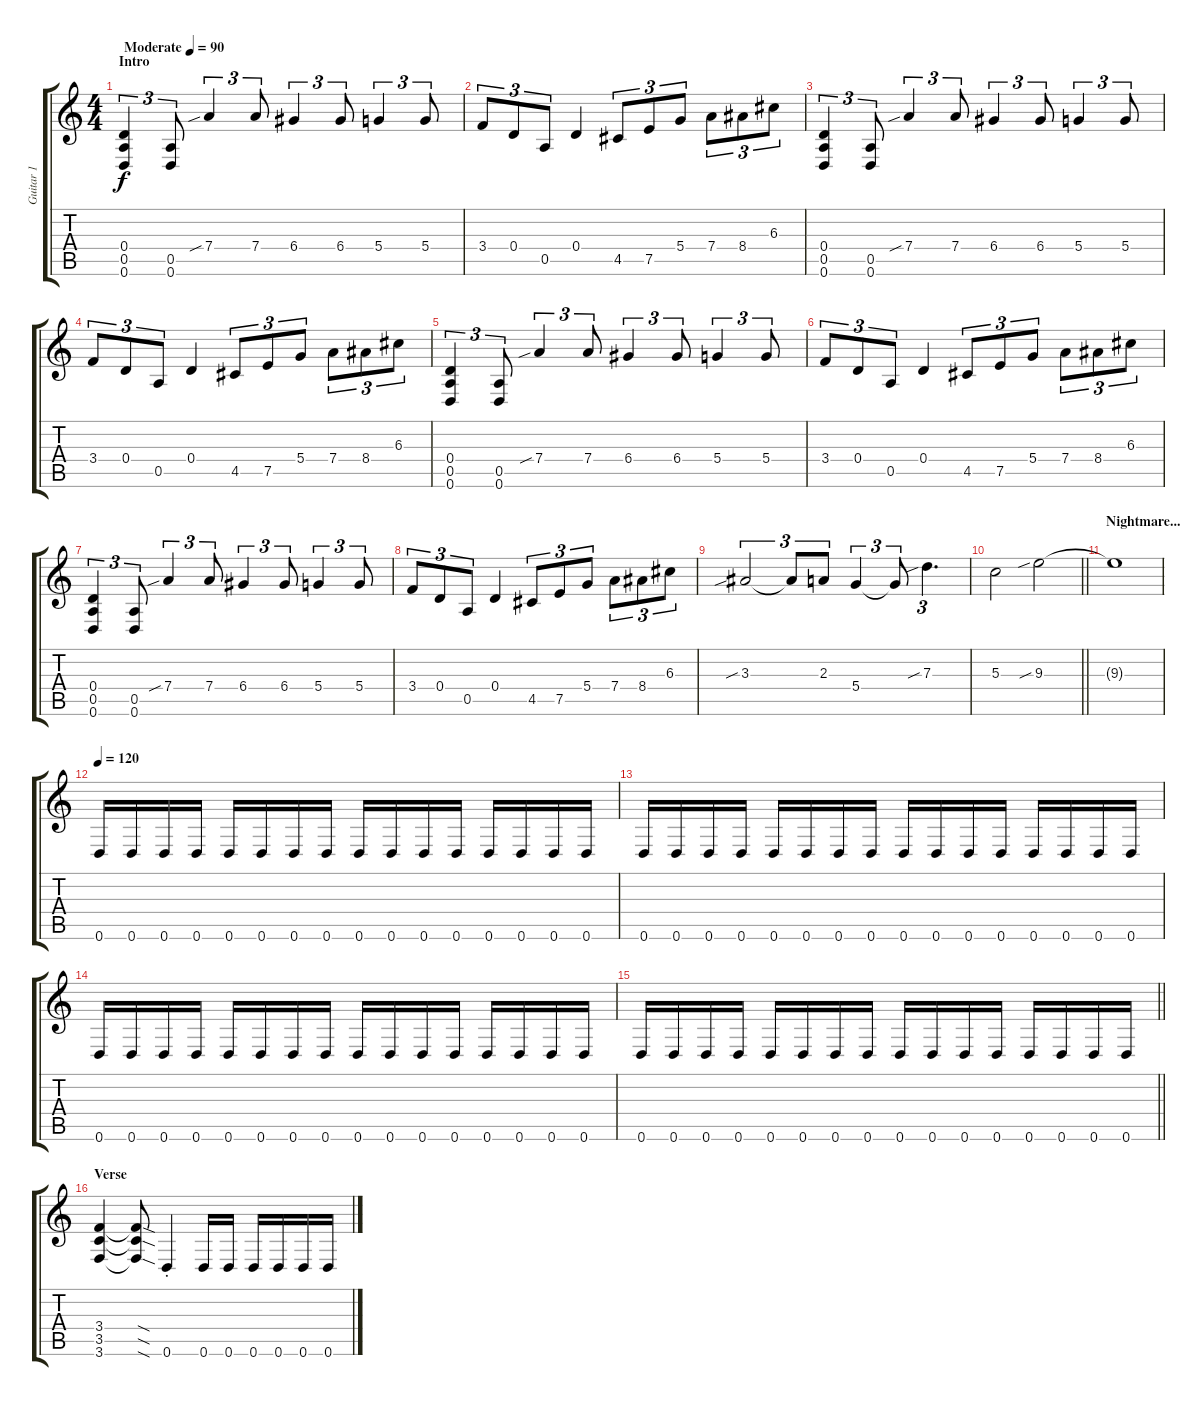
\track ("Guitar 1" "Guitar 1") {instrument distortionguitar}
\staff {score tabs}
\tuning (E4 B3 G3 D3 A2 D2) {hide}
\ts (4 4)
\section ("" "Intro")
\tempo (90 "Moderate")
\clef g2
\ks c
(0.4 0.5 0.6).4{tu (3 2) dy f instrument distortionguitar} (0.5 0.6).8{tu (3 2)} 7.4{sib}.4{tu (3 2)} 7.4.8{tu (3 2)} 6.4.4{tu (3 2)} 6.4.8{tu (3 2)} 5.4.4{tu (3 2)} 5.4.8{tu (3 2)} |
3.4.8{tu (3 2)} 0.4.8{tu (3 2)} 0.5.8{tu (3 2)} 0.4.4 4.5.8{tu (3 2)} 7.5.8{tu (3 2)} 5.4.8{tu (3 2)} 7.4.8{tu (3 2)} 8.4.8{tu (3 2)} 6.3.8{tu (3 2)} |
(0.4 0.5 0.6).4{tu (3 2)} (0.5 0.6).8{tu (3 2)} 7.4{sib}.4{tu (3 2)} 7.4.8{tu (3 2)} 6.4.4{tu (3 2)} 6.4.8{tu (3 2)} 5.4.4{tu (3 2)} 5.4.8{tu (3 2)} |
3.4.8{tu (3 2)} 0.4.8{tu (3 2)} 0.5.8{tu (3 2)} 0.4.4 4.5.8{tu (3 2)} 7.5.8{tu (3 2)} 5.4.8{tu (3 2)} 7.4.8{tu (3 2)} 8.4.8{tu (3 2)} 6.3.8{tu (3 2)} |
(0.4 0.5 0.6).4{tu (3 2)} (0.5 0.6).8{tu (3 2)} 7.4{sib}.4{tu (3 2)} 7.4.8{tu (3 2)} 6.4.4{tu (3 2)} 6.4.8{tu (3 2)} 5.4.4{tu (3 2)} 5.4.8{tu (3 2)} |
3.4.8{tu (3 2)} 0.4.8{tu (3 2)} 0.5.8{tu (3 2)} 0.4.4 4.5.8{tu (3 2)} 7.5.8{tu (3 2)} 5.4.8{tu (3 2)} 7.4.8{tu (3 2)} 8.4.8{tu (3 2)} 6.3.8{tu (3 2)} |
(0.4 0.5 0.6).4{tu (3 2)} (0.5 0.6).8{tu (3 2)} 7.4{sib}.4{tu (3 2)} 7.4.8{tu (3 2)} 6.4.4{tu (3 2)} 6.4.8{tu (3 2)} 5.4.4{tu (3 2)} 5.4.8{tu (3 2)} |
3.4.8{tu (3 2)} 0.4.8{tu (3 2)} 0.5.8{tu (3 2)} 0.4.4 4.5.8{tu (3 2)} 7.5.8{tu (3 2)} 5.4.8{tu (3 2)} 7.4.8{tu (3 2)} 8.4.8{tu (3 2)} 6.3.8{tu (3 2)} |
3.3{sib}.2{tu (3 2)} 3.3{t}.8{tu (3 2)} 2.3.8{tu (3 2)} 5.4.4{tu (3 2)} 5.4{t}.8{tu (3 2)} 7.3{sib}.4{d tu (3 2)} |
\barLineRight lightlight
5.3.2 9.3{sib}.2 |
\section ("" "Nightmare...")
9.3{t}.1 |
\tempo 120
0.6.16 0.6.16 0.6.16 0.6.16 0.6.16 0.6.16 0.6.16 0.6.16 0.6.16 0.6.16 0.6.16 0.6.16 0.6.16 0.6.16 0.6.16 0.6.16 |
0.6.16 0.6.16 0.6.16 0.6.16 0.6.16 0.6.16 0.6.16 0.6.16 0.6.16 0.6.16 0.6.16 0.6.16 0.6.16 0.6.16 0.6.16 0.6.16 |
0.6.16 0.6.16 0.6.16 0.6.16 0.6.16 0.6.16 0.6.16 0.6.16 0.6.16 0.6.16 0.6.16 0.6.16 0.6.16 0.6.16 0.6.16 0.6.16 |
\barLineRight lightlight
0.6.16 0.6.16 0.6.16 0.6.16 0.6.16 0.6.16 0.6.16 0.6.16 0.6.16 0.6.16 0.6.16 0.6.16 0.6.16 0.6.16 0.6.16 0.6.16 |
\section ("" "Verse")
(3.4 3.5 3.6).4 (3.4{sod t} 3.5{sod t} 3.6{sod t}).8 0.6{st}.4 0.6.16 0.6.16 0.6.16 0.6.16 0.6.16 0.6.16
